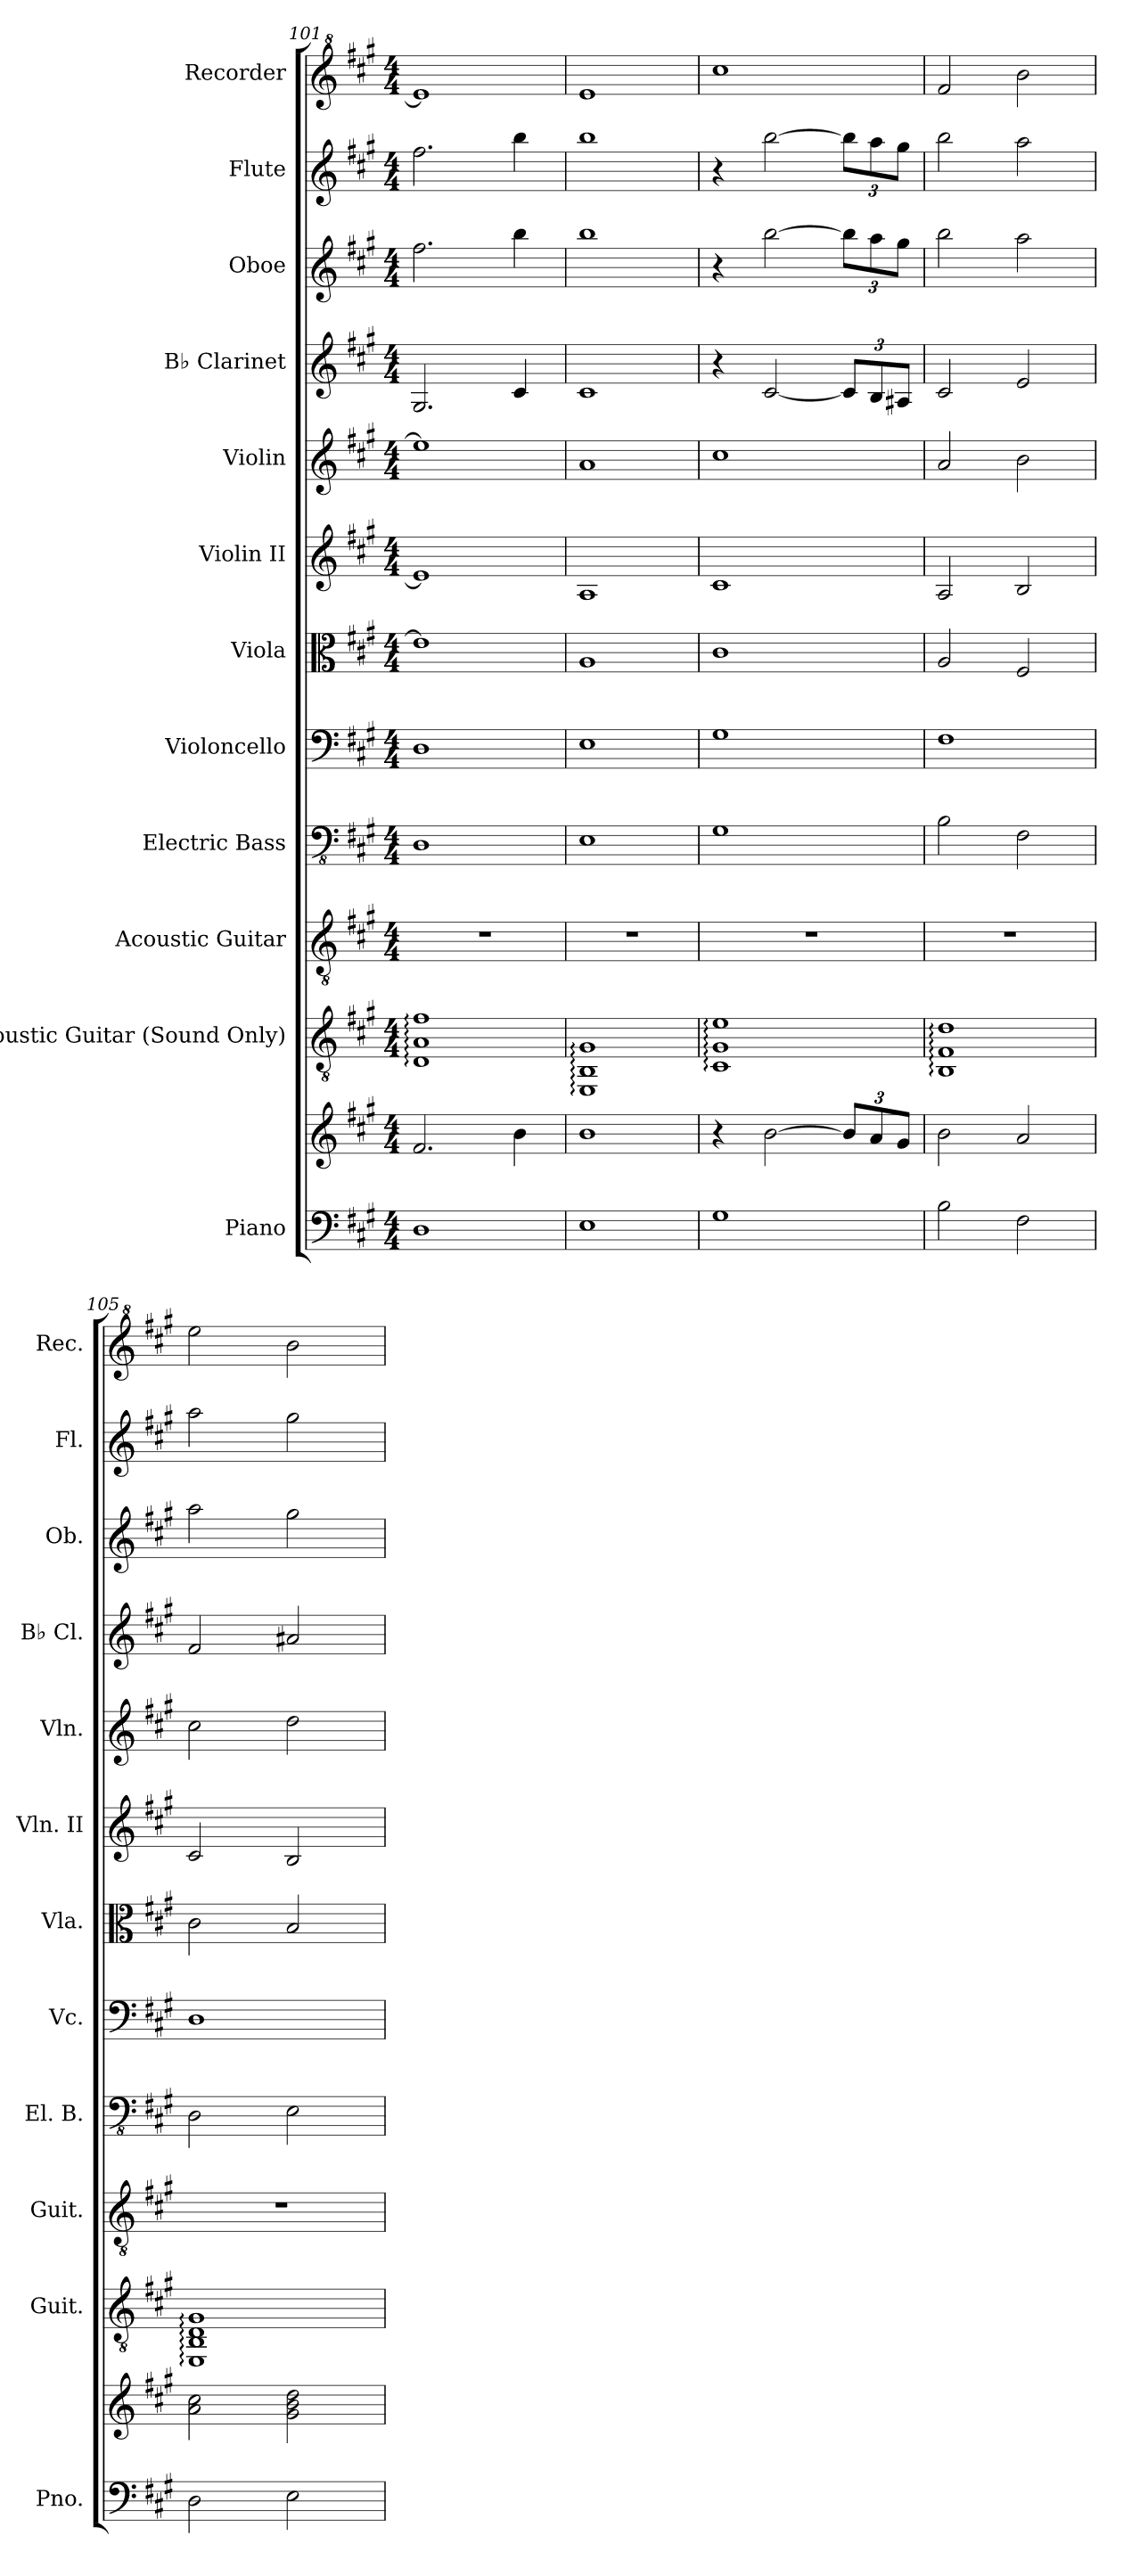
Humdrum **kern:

**kern	**kern	**kern	**kern	**kern	**kern	**kern	**kern	**kern	**kern	**kern	**kern	**kern
*part12	*part12	*part11	*part10	*part9	*part8	*part7	*part6	*part5	*part4	*part3	*part2	*part1
*staff13	*staff12	*staff11	*staff10	*staff9	*staff8	*staff7	*staff6	*staff5	*staff4	*staff3	*staff2	*staff1
*I"Piano	*	*I"Acoustic Guitar (Sound Only)	*I"Acoustic Guitar	*I"Electric Bass	*I"Violoncello	*I"Viola	*I"Violin II	*I"Violin	*I"B♭ Clarinet	*I"Oboe	*I"Flute	*I"Recorder
*I'Pno.	*	*I'Guit.	*I'Guit.	*I'El. B.	*I'Vc.	*I'Vla.	*I'Vln. II	*I'Vln.	*I'B♭ Cl.	*I'Ob.	*I'Fl.	*I'Rec.
*clefF4	*clefG2	*clefGv2	*clefGv2	*clefFv4	*clefF4	*clefC3	*clefG2	*clefG2	*clefG2	*clefG2	*clefG2	*clefG^2
*	*	*	*	*	*	*	*	*	*ITrd1c2	*	*	*
*k[f#c#g#]	*k[f#c#g#]	*k[f#c#g#]	*k[f#c#g#]	*k[f#c#g#]	*k[f#c#g#]	*k[f#c#g#]	*k[f#c#g#]	*k[f#c#g#]	*k[f#]	*k[f#c#g#]	*k[f#c#g#]	*k[f#c#g#]
*M4/4	*M4/4	*M4/4	*M4/4	*M4/4	*M4/4	*M4/4	*M4/4	*M4/4	*M4/4	*M4/4	*M4/4	*M4/4
=101	=101	=101	=101	=101	=101	=101	=101	=101	=101	=101	=101	=101
1D	2.f#/	1D: 1A: 1f#:	1r	1DD	1D	1e]	1e]	1ee]	2.F#/	2.ff#\	2.ff#\	1ee]
.	4b\	.	.	.	.	.	.	.	4B/	4bb\	4bb\	.
=102	=102	=102	=102	=102	=102	=102	=102	=102	=102	=102	=102	=102
1E	1b	1EE: 1BB: 1G#:	1r	1EE	1E	1A	1A	1a	1B	1bb	1bb	1ee
=103	=103	=103	=103	=103	=103	=103	=103	=103	=103	=103	=103	=103
1G#	4r	1C#: 1G#: 1e:	1r	1GG#	1G#	1c#	1c#	1cc#	4r	4r	4r	1ccc#
.	[2b\	.	.	.	.	.	.	.	[2B/	[2bb\	[2bb\	.
*	*Xbrackettup	*	*	*	*	*	*	*	*Xbrackettup	*Xbrackettup	*Xbrackettup	*
.	12b/L]	.	.	.	.	.	.	.	12B/L]	12bb\L]	12bb\L]	.
.	12a/	.	.	.	.	.	.	.	12A/	12aa\	12aa\	.
.	12g#/J	.	.	.	.	.	.	.	12G#X/J	12gg#\J	12gg#\J	.
=104	=104	=104	=104	=104	=104	=104	=104	=104	=104	=104	=104	=104
2B\	2b\	1BB: 1F#: 1d:	1r	2BB\	1F#	2A/	2A/	2a/	2B/	2bb\	2bb\	2ff#/
2F#\	2a/	.	.	2FF#\	.	2F#/	2B/	2b\	2d/	2aa\	2aa\	2bb\
=105	=105	=105	=105	=105	=105	=105	=105	=105	=105	=105	=105	=105
2D\	2a\ 2cc#\	1EE: 1BB: 1D: 1G#:	1r	2DD\	1D	2c#\	2c#/	2cc#\	2e/	2aa\	2aa\	2eee\
2E\	2g#\ 2b\ 2dd\	.	.	2EE\	.	2B/	2B/	2dd\	2g#X/	2gg#\	2gg#\	2bb\
=	=	=	=	=	=	=	=	=	=	=	=	=
*-	*-	*-	*-	*-	*-	*-	*-	*-	*-	*-	*-	*-
